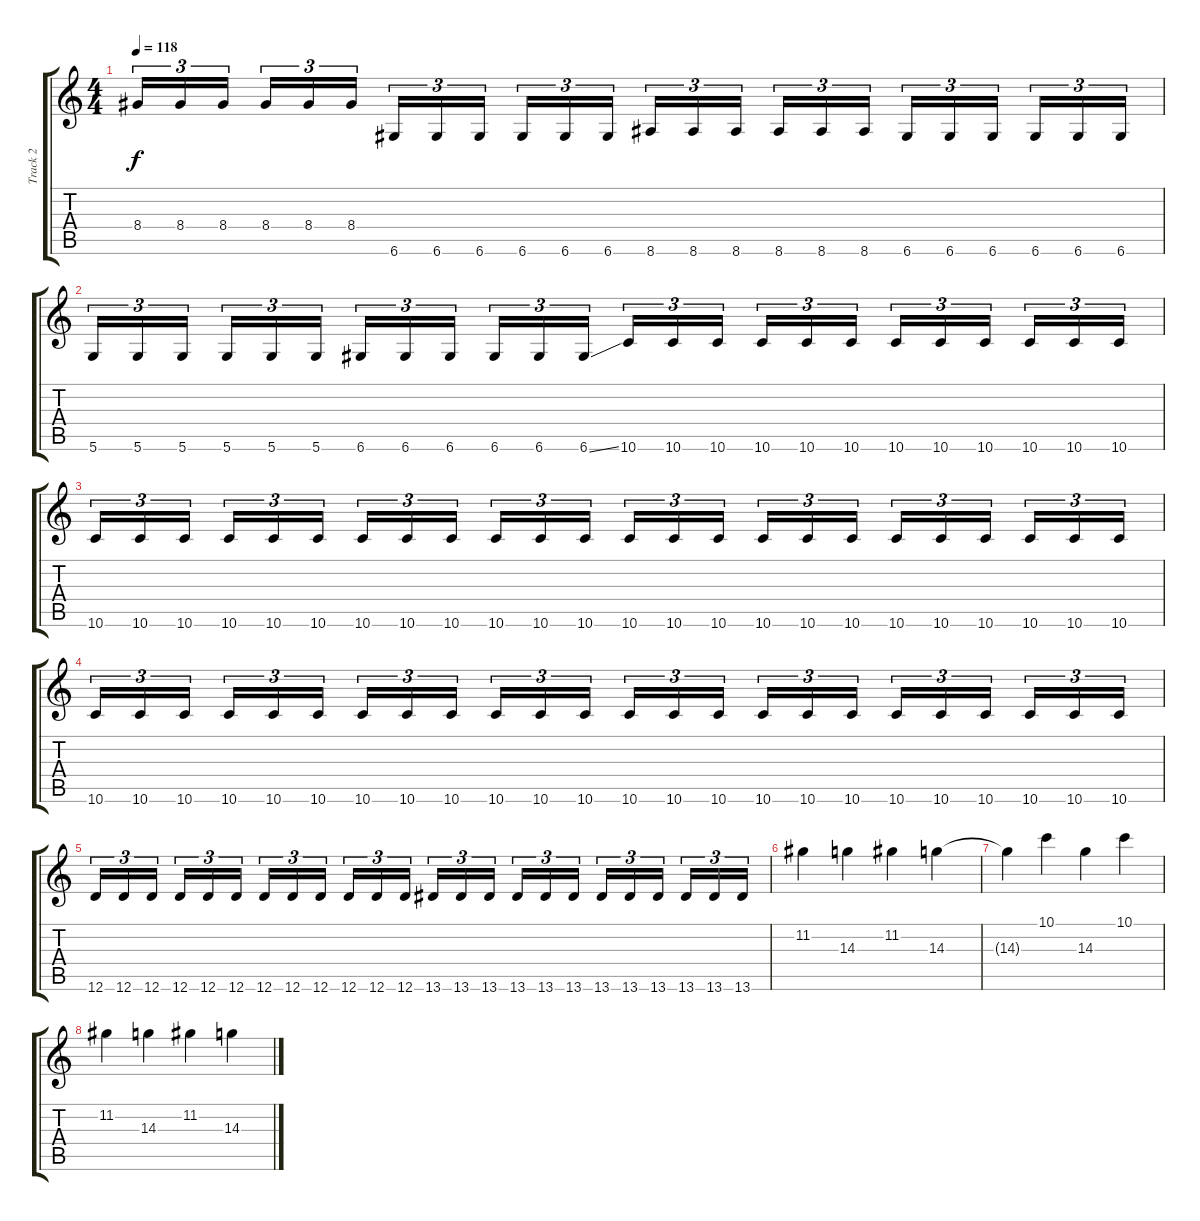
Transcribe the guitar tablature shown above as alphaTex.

\track ("Track 2" "Track 2") {instrument overdrivenguitar}
\staff {score tabs}
\tuning (D4 A3 F3 C3 G2 D2) {hide}
\ts (4 4)
\tempo 118
\clef g2
\ks c
8.4.16{tu (3 2) dy f} 8.4.16{tu (3 2)} 8.4.16{tu (3 2) beam splitsecondary} 8.4.16{tu (3 2)} 8.4.16{tu (3 2)} 8.4.16{tu (3 2)} 6.6.16{tu (3 2)} 6.6.16{tu (3 2)} 6.6.16{tu (3 2) beam splitsecondary} 6.6.16{tu (3 2)} 6.6.16{tu (3 2)} 6.6.16{tu (3 2)} 8.6.16{tu (3 2)} 8.6.16{tu (3 2)} 8.6.16{tu (3 2) beam splitsecondary} 8.6.16{tu (3 2)} 8.6.16{tu (3 2)} 8.6.16{tu (3 2)} 6.6.16{tu (3 2)} 6.6.16{tu (3 2)} 6.6.16{tu (3 2) beam splitsecondary} 6.6.16{tu (3 2)} 6.6.16{tu (3 2)} 6.6.16{tu (3 2)} |
5.6.16{tu (3 2)} 5.6.16{tu (3 2)} 5.6.16{tu (3 2) beam splitsecondary} 5.6.16{tu (3 2)} 5.6.16{tu (3 2)} 5.6.16{tu (3 2)} 6.6.16{tu (3 2)} 6.6.16{tu (3 2)} 6.6.16{tu (3 2) beam splitsecondary} 6.6.16{tu (3 2)} 6.6.16{tu (3 2)} 6.6{ss}.16{tu (3 2)} 10.6.16{tu (3 2)} 10.6.16{tu (3 2)} 10.6.16{tu (3 2) beam splitsecondary} 10.6.16{tu (3 2)} 10.6.16{tu (3 2)} 10.6.16{tu (3 2)} 10.6.16{tu (3 2)} 10.6.16{tu (3 2)} 10.6.16{tu (3 2) beam splitsecondary} 10.6.16{tu (3 2)} 10.6.16{tu (3 2)} 10.6.16{tu (3 2)} |
10.6.16{tu (3 2)} 10.6.16{tu (3 2)} 10.6.16{tu (3 2) beam splitsecondary} 10.6.16{tu (3 2)} 10.6.16{tu (3 2)} 10.6.16{tu (3 2)} 10.6.16{tu (3 2)} 10.6.16{tu (3 2)} 10.6.16{tu (3 2) beam splitsecondary} 10.6.16{tu (3 2)} 10.6.16{tu (3 2)} 10.6.16{tu (3 2)} 10.6.16{tu (3 2)} 10.6.16{tu (3 2)} 10.6.16{tu (3 2) beam splitsecondary} 10.6.16{tu (3 2)} 10.6.16{tu (3 2)} 10.6.16{tu (3 2)} 10.6.16{tu (3 2)} 10.6.16{tu (3 2)} 10.6.16{tu (3 2) beam splitsecondary} 10.6.16{tu (3 2)} 10.6.16{tu (3 2)} 10.6.16{tu (3 2)} |
10.6.16{tu (3 2)} 10.6.16{tu (3 2)} 10.6.16{tu (3 2) beam splitsecondary} 10.6.16{tu (3 2)} 10.6.16{tu (3 2)} 10.6.16{tu (3 2)} 10.6.16{tu (3 2)} 10.6.16{tu (3 2)} 10.6.16{tu (3 2) beam splitsecondary} 10.6.16{tu (3 2)} 10.6.16{tu (3 2)} 10.6.16{tu (3 2)} 10.6.16{tu (3 2)} 10.6.16{tu (3 2)} 10.6.16{tu (3 2) beam splitsecondary} 10.6.16{tu (3 2)} 10.6.16{tu (3 2)} 10.6.16{tu (3 2)} 10.6.16{tu (3 2)} 10.6.16{tu (3 2)} 10.6.16{tu (3 2) beam splitsecondary} 10.6.16{tu (3 2)} 10.6.16{tu (3 2)} 10.6.16{tu (3 2)} |
12.6.16{tu (3 2)} 12.6.16{tu (3 2)} 12.6.16{tu (3 2) beam splitsecondary} 12.6.16{tu (3 2)} 12.6.16{tu (3 2)} 12.6.16{tu (3 2)} 12.6.16{tu (3 2)} 12.6.16{tu (3 2)} 12.6.16{tu (3 2) beam splitsecondary} 12.6.16{tu (3 2)} 12.6.16{tu (3 2)} 12.6.16{tu (3 2)} 13.6.16{tu (3 2)} 13.6.16{tu (3 2)} 13.6.16{tu (3 2) beam splitsecondary} 13.6.16{tu (3 2)} 13.6.16{tu (3 2)} 13.6.16{tu (3 2)} 13.6.16{tu (3 2)} 13.6.16{tu (3 2)} 13.6.16{tu (3 2) beam splitsecondary} 13.6.16{tu (3 2)} 13.6.16{tu (3 2)} 13.6.16{tu (3 2)} |
11.2.4 14.3.4 11.2.4 14.3.4 |
14.3{t}.4 10.1.4 14.3.4 10.1.4 |
11.2.4 14.3.4 11.2.4 14.3.4
